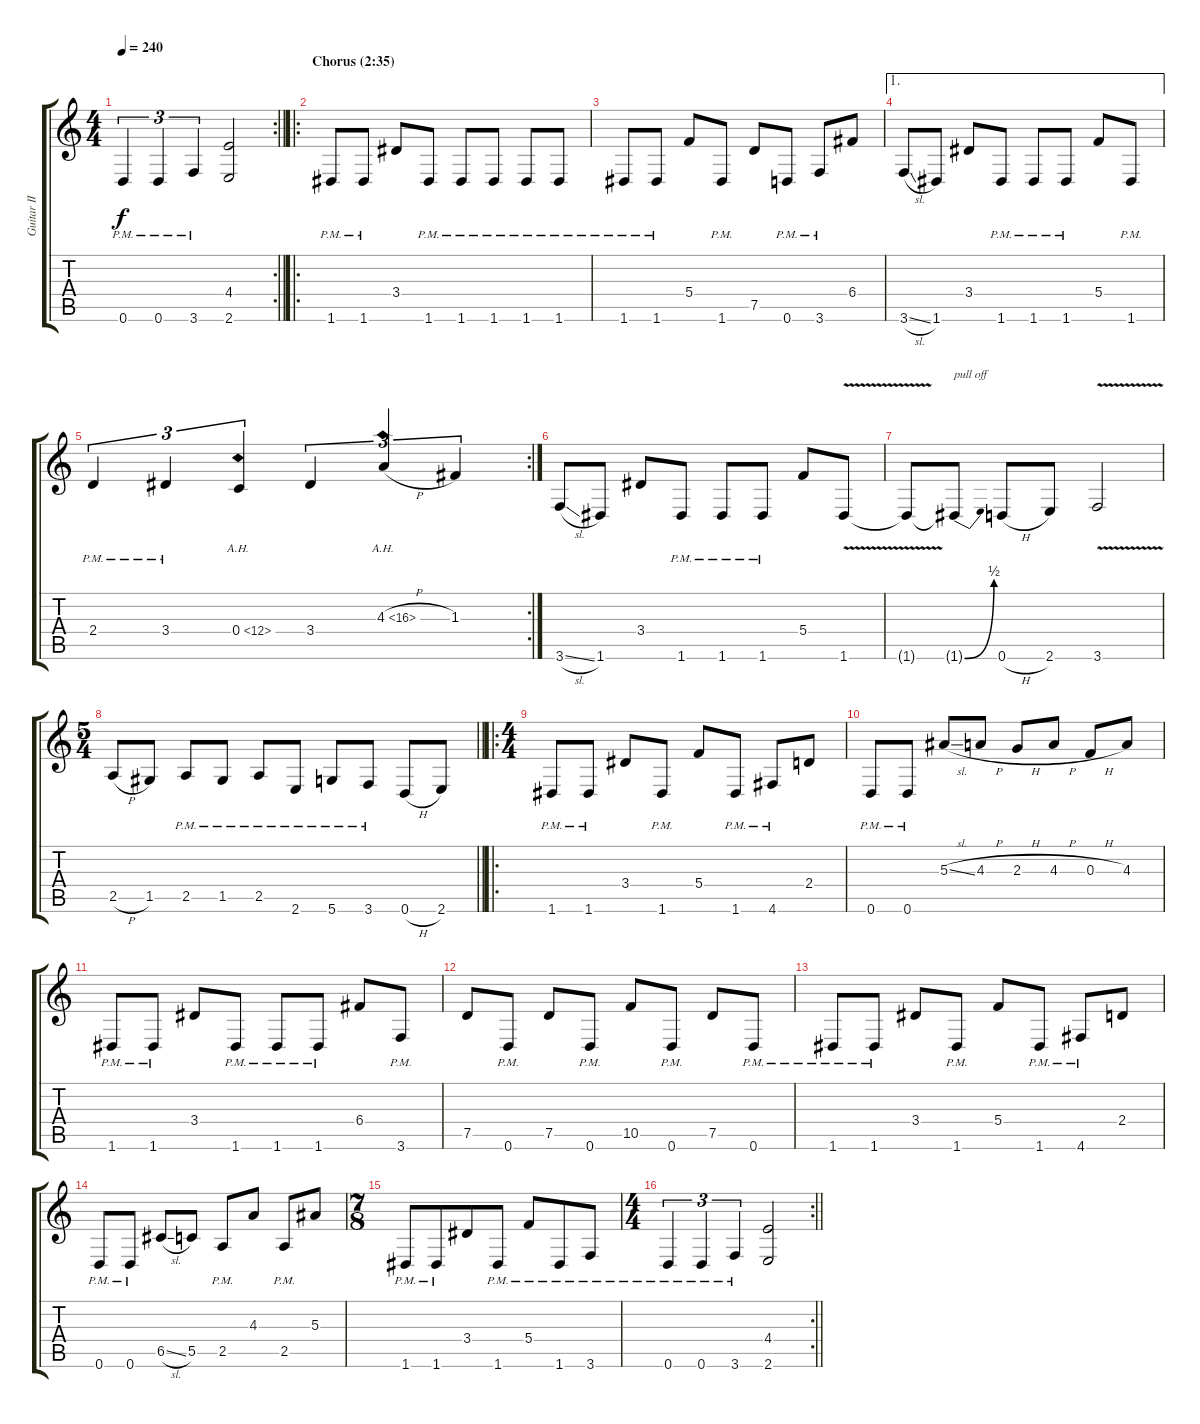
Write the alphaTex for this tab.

\track ("Guitar II" "Guitar II") {instrument overdrivenguitar}
\staff {score tabs}
\tuning (D4 A3 F3 C3 G2 D2) {hide}
\rc 2
\ts (4 4)
\tempo 240
\clef g2
\barLineRight lightlight
\ks c
0.6{pm}.4{tu (3 2) dy f} 0.6{pm}.4{tu (3 2)} 3.6{pm}.4{tu (3 2)} (4.4 2.6).2 |
\ro
\section ("" "Chorus (2:35)")
1.6{pm}.8 1.6{pm}.8 3.4.8 1.6{pm}.8 1.6{pm}.8 1.6{pm}.8 1.6{pm}.8 1.6{pm}.8 |
1.6{pm}.8 1.6{pm}.8 5.4.8 1.6{pm}.8 7.5.8 0.6{pm}.8 3.6{pm}.8 6.4.8 |
\ae 1
3.6{sl}.8 1.6.8 3.4.8 1.6{pm}.8 1.6{pm}.8 1.6{pm}.8 5.4.8 1.6{pm}.8 |
\rc 2
2.4{pm}.4{tu (3 2)} 3.4{pm}.4{tu (3 2)} 0.4{ah 12}.4{tu (3 2)} 3.4.4{tu (3 2)} 4.3{ah 12 h}.4{tu (3 2)} 1.3.4{tu (3 2)} |
3.6{sl}.8 1.6.8 3.4.8 1.6{pm}.8 1.6{pm}.8 1.6{pm}.8 5.4.8 1.6{v}.8 |
1.6{t}.8 1.6{be (bend 0 0 60 2) t}.8{txt "pull off"} 0.6{h}.8 2.6.8 3.6{v}.2 |
\ts (5 4)
\barLineRight lightlight
2.5{h}.8 1.5.8 2.5{pm}.8 1.5{pm}.8 2.5{pm}.8 2.6{pm}.8 5.6{pm}.8 3.6{pm}.8 0.6{h}.8 2.6.8 |
\ro
\ts (4 4)
1.6{pm}.8 1.6{pm}.8 3.4.8 1.6{pm}.8 5.4.8 1.6{pm}.8 4.6{pm}.8 2.4.8 |
0.6{pm}.8 0.6{pm}.8 5.3{sl}.8 4.3{h}.8 2.3{h}.8 4.3{h}.8 0.3{h}.8 4.3.8 |
1.6{pm}.8 1.6{pm}.8 3.4.8 1.6{pm}.8 1.6{pm}.8 1.6{pm}.8 6.4.8 3.6{pm}.8 |
7.5.8 0.6{pm}.8 7.5.8 0.6{pm}.8 10.5.8 0.6{pm}.8 7.5.8 0.6{pm}.8 |
1.6{pm}.8 1.6{pm}.8 3.4.8 1.6{pm}.8 5.4.8 1.6{pm}.8 4.6{pm}.8 2.4.8 |
0.6{pm}.8 0.6{pm}.8 6.5{sl}.8 5.5.8 2.5{pm}.8 4.3.8 2.5{pm}.8 5.3.8 |
\ts (7 8)
1.6{pm}.8 1.6{pm}.8 3.4.8 1.6{pm}.8 5.4{pm}.8 1.6{pm}.8 3.6{pm}.8 |
\rc 2
\ts (4 4)
\barLineRight lightlight
0.6{pm}.4{tu (3 2)} 0.6{pm}.4{tu (3 2)} 3.6{pm}.4{tu (3 2)} (4.4 2.6).2
